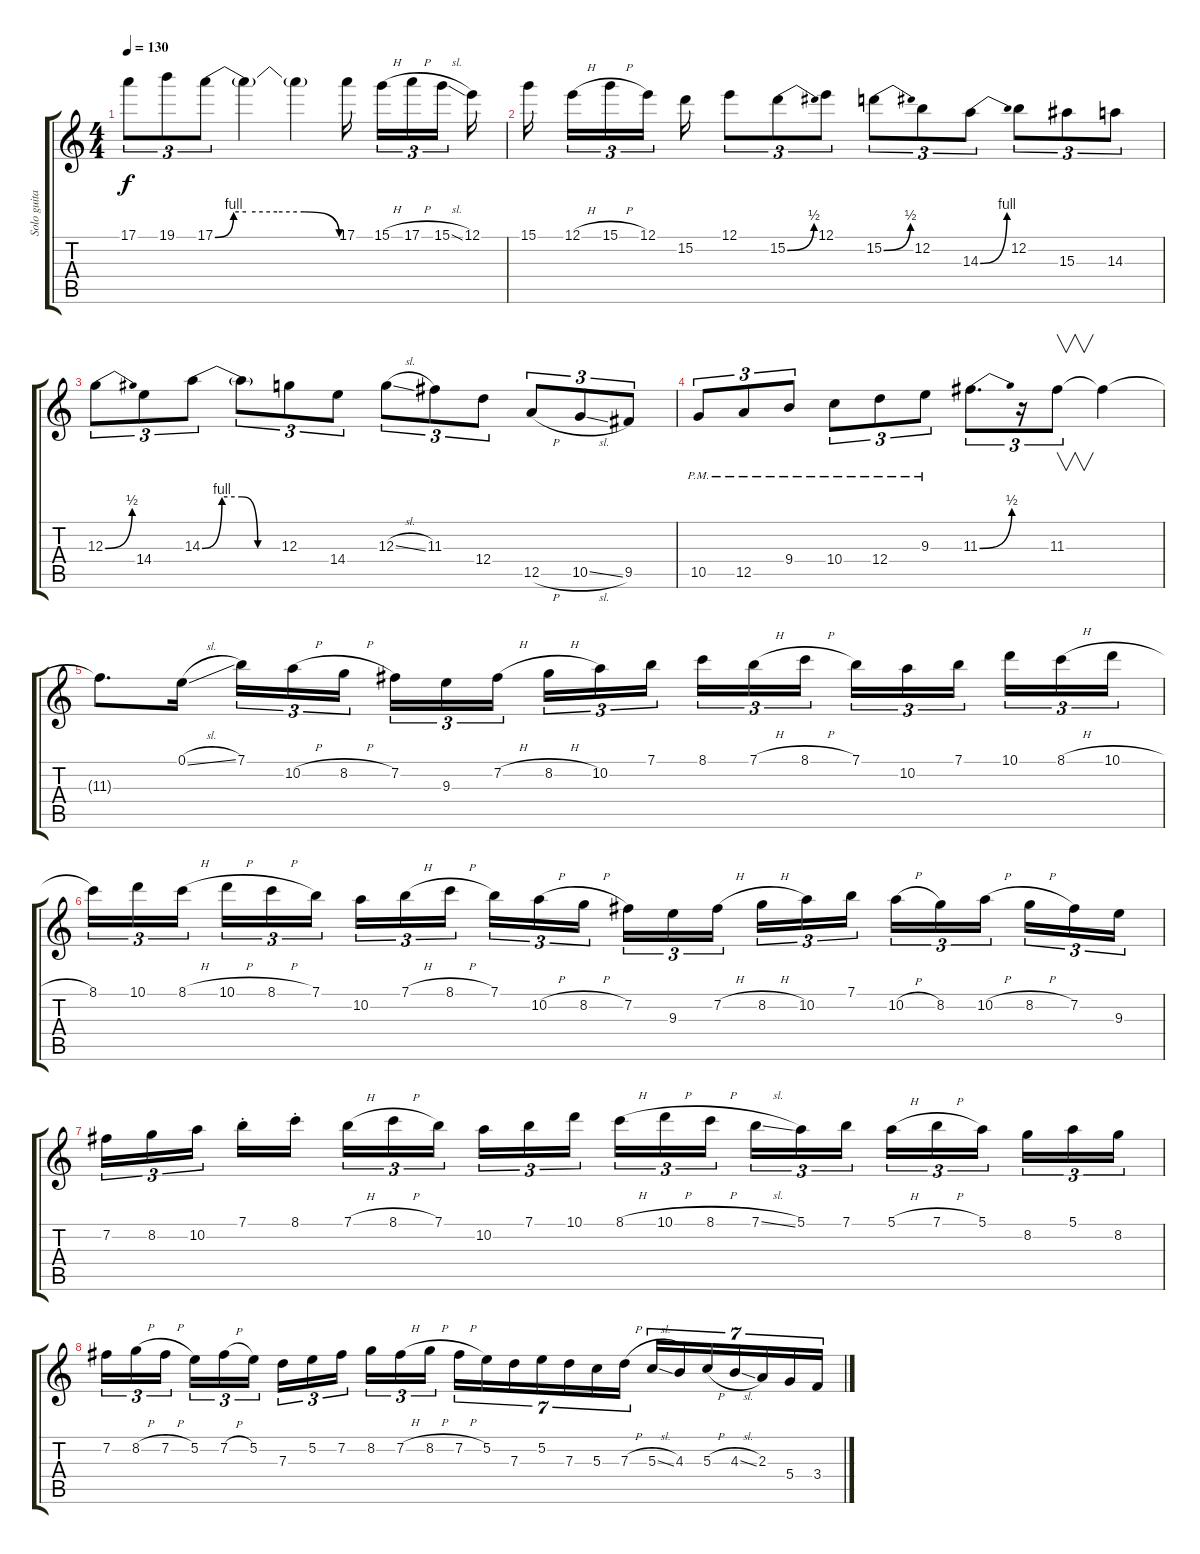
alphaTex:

\track ("Solo guitar" "Solo guita") {instrument distortionguitar}
\staff {score tabs}
\tuning (E4 B3 G3 D3 A2 E2) {hide}
\ts (4 4)
\tempo 130
\clef g2
\ks c
17.1.8{tu (3 2) dy f} 19.1.8{tu (3 2)} 17.1{be (custom 0 0 9 4 15 4 30 4 43 4 60 0)}.8{tu (3 2)} 17.1{t}.4 17.1{t}.4 17.1.16 15.1{h}.16{tu (3 2)} 17.1{h}.16{tu (3 2)} 15.1{sl}.16{tu (3 2)} 12.1.16 |
15.1.16 12.1{h}.16{tu (3 2)} 15.1{h}.16{tu (3 2)} 12.1.16{tu (3 2)} 15.2.16 12.1.8{tu (3 2)} 15.2{be (bend 0 0 60 2)}.8{tu (3 2)} 12.1.8{tu (3 2)} 15.2{be (bend 0 0 60 2)}.8{tu (3 2)} 12.2.8{tu (3 2)} 14.3{be (bend 0 0 60 4)}.8{tu (3 2)} 12.2.8{tu (3 2)} 15.3.8{tu (3 2)} 14.3.8{tu (3 2)} |
12.3{be (bend 0 0 60 2)}.8{tu (3 2)} 14.4.8{tu (3 2)} 14.3{be (custom 0 0 15 4 30 4 42 0 60 0)}.8{tu (3 2)} 14.3{t}.8{tu (3 2)} 12.3.8{tu (3 2)} 14.4.8{tu (3 2)} 12.3{sl}.8{tu (3 2)} 11.3.8{tu (3 2)} 12.4.8{tu (3 2)} 12.5{h}.8{tu (3 2)} 10.5{sl}.8{tu (3 2)} 9.5.8{tu (3 2)} |
10.5{pm}.8{tu (3 2)} 12.5{pm}.8{tu (3 2)} 9.4{pm}.8{tu (3 2)} 10.4{pm}.8{tu (3 2)} 12.4{pm}.8{tu (3 2)} 9.3{pm}.8{tu (3 2)} 11.3{be (bend 0 0 60 2)}.8{d tu (3 2)} r.16{tu (3 2)} 11.3.8{v tu (3 2)} 11.3{t}.4 |
11.3{t}.8{d} 0.1{sl}.16 7.1.16{tu (3 2)} 10.2{h}.16{tu (3 2)} 8.2{h}.16{tu (3 2)} 7.2.16{tu (3 2)} 9.3.16{tu (3 2)} 7.2{h}.16{tu (3 2)} 8.2{h}.16{tu (3 2)} 10.2.16{tu (3 2)} 7.1.16{tu (3 2)} 8.1.16{tu (3 2)} 7.1{h}.16{tu (3 2)} 8.1{h}.16{tu (3 2)} 7.1.16{tu (3 2)} 10.2.16{tu (3 2)} 7.1.16{tu (3 2)} 10.1.16{tu (3 2)} 8.1{h}.16{tu (3 2)} 10.1{h}.16{tu (3 2)} |
8.1.16{tu (3 2)} 10.1.16{tu (3 2)} 8.1{h}.16{tu (3 2)} 10.1{h}.16{tu (3 2)} 8.1{h}.16{tu (3 2)} 7.1.16{tu (3 2)} 10.2.16{tu (3 2)} 7.1{h}.16{tu (3 2)} 8.1{h}.16{tu (3 2)} 7.1.16{tu (3 2)} 10.2{h}.16{tu (3 2)} 8.2{h}.16{tu (3 2)} 7.2.16{tu (3 2)} 9.3.16{tu (3 2)} 7.2{h}.16{tu (3 2)} 8.2{h}.16{tu (3 2)} 10.2.16{tu (3 2)} 7.1.16{tu (3 2)} 10.2{h}.16{tu (3 2)} 8.2.16{tu (3 2)} 10.2{h}.16{tu (3 2)} 8.2{h}.16{tu (3 2)} 7.2.16{tu (3 2)} 9.3.16{tu (3 2)} |
7.2.16{tu (3 2)} 8.2.16{tu (3 2)} 10.2.16{tu (3 2)} 7.1{st}.16 8.1{st}.16 7.1{h}.16{tu (3 2)} 8.1{h}.16{tu (3 2)} 7.1.16{tu (3 2)} 10.2.16{tu (3 2)} 7.1.16{tu (3 2)} 10.1.16{tu (3 2)} 8.1{h}.16{tu (3 2)} 10.1{h}.16{tu (3 2)} 8.1{h}.16{tu (3 2)} 7.1{sl}.16{tu (3 2)} 5.1.16{tu (3 2)} 7.1.16{tu (3 2)} 5.1{h}.16{tu (3 2)} 7.1{h}.16{tu (3 2)} 5.1.16{tu (3 2)} 8.2.16{tu (3 2)} 5.1.16{tu (3 2)} 8.2.16{tu (3 2)} |
7.2.16{tu (3 2)} 8.2{h}.16{tu (3 2)} 7.2{h}.16{tu (3 2)} 5.2.16{tu (3 2)} 7.2{h}.16{tu (3 2)} 5.2.16{tu (3 2)} 7.3.16{tu (3 2)} 5.2.16{tu (3 2)} 7.2.16{tu (3 2)} 8.2.16{tu (3 2)} 7.2{h}.16{tu (3 2)} 8.2{h}.16{tu (3 2)} 7.2{h}.16{tu (7 4)} 5.2.16{tu (7 4)} 7.3.16{tu (7 4)} 5.2.16{tu (7 4)} 7.3.16{tu (7 4)} 5.3.16{tu (7 4)} 7.3{h}.16{tu (7 4)} 5.3{sl}.16{tu (7 4)} 4.3.16{tu (7 4)} 5.3{h}.16{tu (7 4)} 4.3{sl}.16{tu (7 4)} 2.3.16{tu (7 4)} 5.4.16{tu (7 4)} 3.4.16{tu (7 4)}
